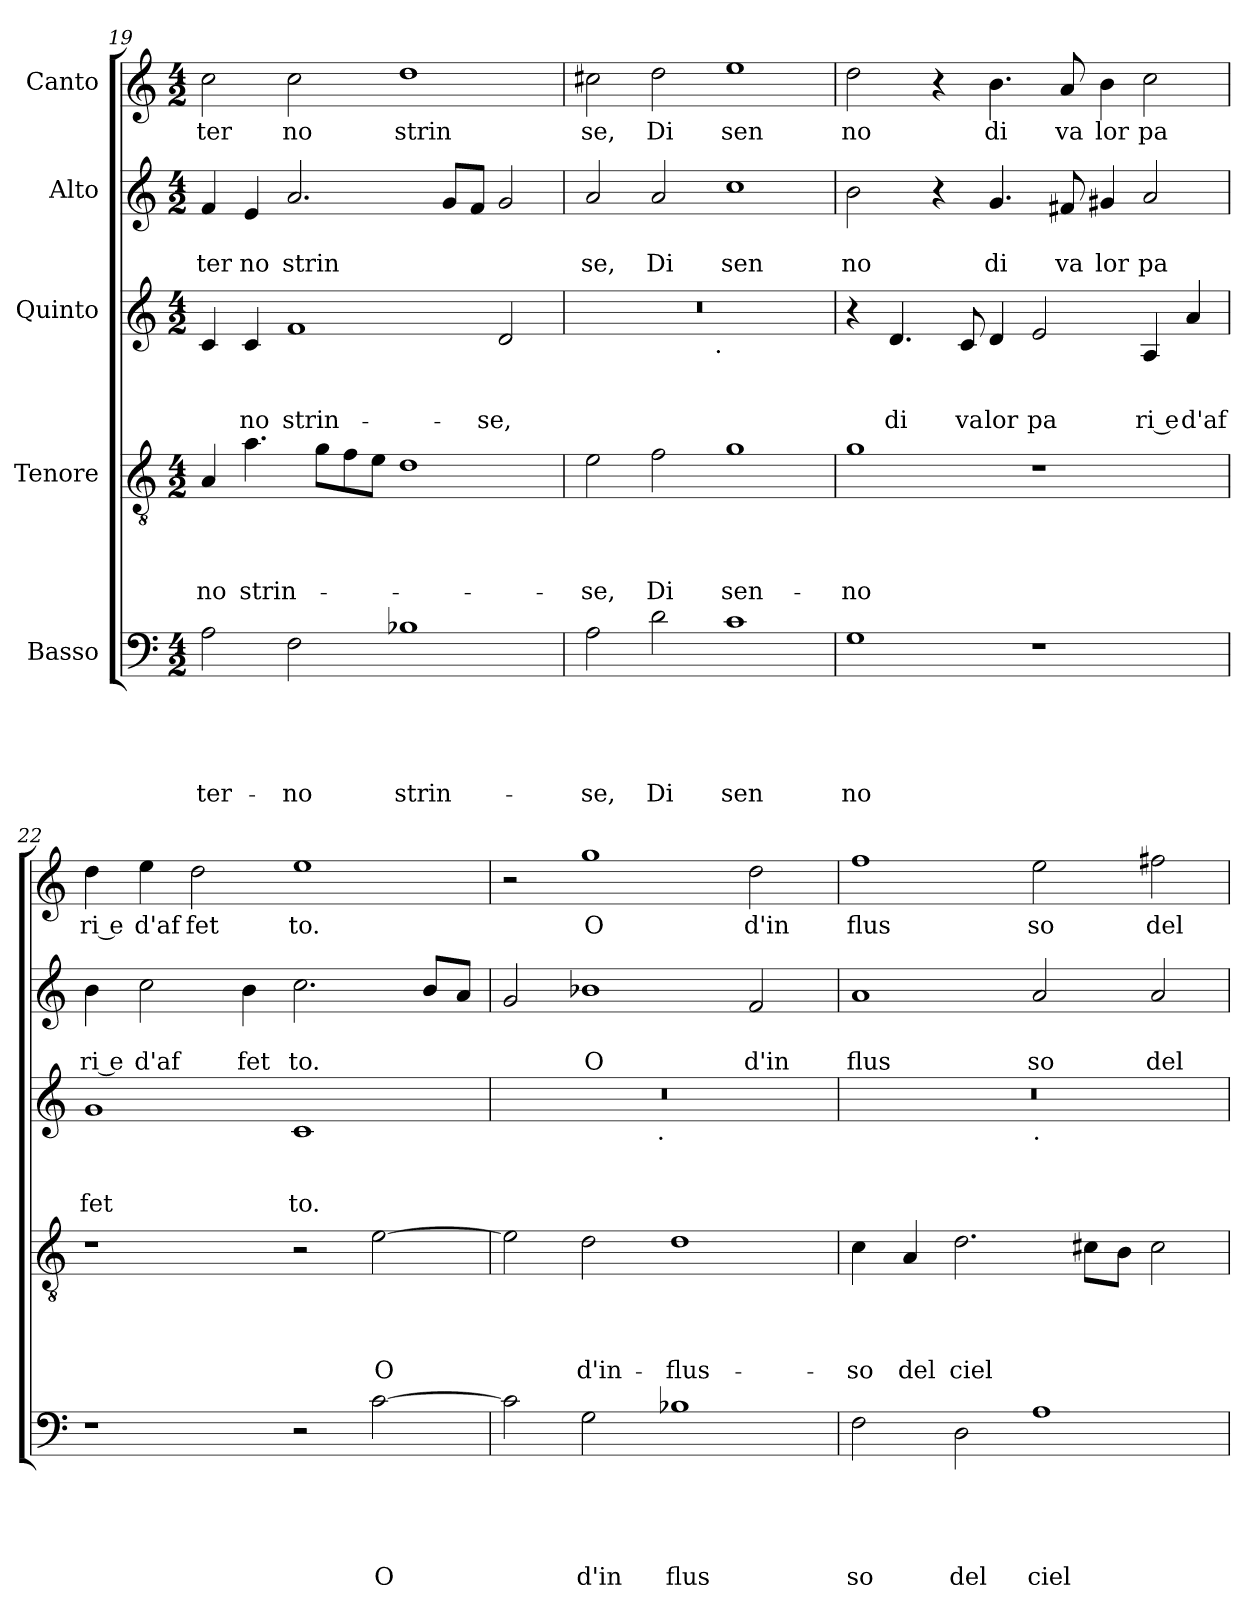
**kern	**text	**text	**text	**text	**text	**kern	**text	**text	**text	**text	**kern	**text	**text	**text	**kern	**text	**text	**kern	**text
*part5	*part5	*part5	*part5	*part5	*part5	*part4	*part4	*part4	*part4	*part4	*part3	*part3	*part3	*part3	*part2	*part2	*part2	*part1	*part1
*staff5	*staff5	*staff5	*staff5	*staff5	*staff5	*staff4	*staff4	*staff4	*staff4	*staff4	*staff3	*staff3	*staff3	*staff3	*staff2	*staff2	*staff2	*staff1	*staff1
*I"Basso	*	*	*	*	*	*I"Tenore	*	*	*	*	*I"Quinto	*	*	*	*I"Alto	*	*	*I"Canto	*
*clefF4	*	*	*	*	*	*clefGv2	*	*	*	*	*clefG2	*	*	*	*clefG2	*	*	*clefG2	*
*k[]	*	*	*	*	*	*k[]	*	*	*	*	*k[]	*	*	*	*k[]	*	*	*k[]	*
*C:	*	*	*	*	*	*C:	*	*	*	*	*C:	*	*	*	*C:	*	*	*C:	*
*M4/2	*	*	*	*	*	*M4/2	*	*	*	*	*M4/2	*	*	*	*M4/2	*	*	*M4/2	*
=19	=19	=19	=19	=19	=19	=19	=19	=19	=19	=19	=19	=19	=19	=19	=19	=19	=19	=19	=19
!	!	!	!	!	!LO:LY:b	!	!	!	!	!LO:LY:b	!	!	!	!	!	!	!LO:LY:b	!	!LO:LY:b
2A\	.	.	.	.	-ter-	4A/	.	.	.	-no	4c/	.	.	.	4f/	.	ter	2cc\	ter
!	!	!	!	!	!	!	!	!	!	!LO:LY:b	!	!	!	!LO:LY:b	!	!	!LO:LY:b	!	!
.	.	.	.	.	.	4.a\	.	.	.	strin-	4c/	.	.	-no	4e/	.	no	.	.
!	!	!	!	!	!LO:LY:b	!	!	!	!	!	!	!	!	!LO:LY:b	!	!	!LO:LY:b	!	!LO:LY:b
2F\	.	.	.	.	-no	.	.	.	.	.	1f	.	.	strin-	2.a/	.	strin	2cc\	no
.	.	.	.	.	.	8g\L	.	.	.	.	.	.	.	.	.	.	.	.	.
.	.	.	.	.	.	8f\	.	.	.	.	.	.	.	.	.	.	.	.	.
.	.	.	.	.	.	8e\J	.	.	.	.	.	.	.	.	.	.	.	.	.
!	!	!	!	!	!LO:LY:b	!	!	!	!	!	!	!	!	!	!	!	!	!	!LO:LY:b
1B-X	.	.	.	.	strin-	1d	.	.	.	.	.	.	.	.	.	.	.	1dd	strin
.	.	.	.	.	.	.	.	.	.	.	.	.	.	.	8g/L	.	.	.	.
.	.	.	.	.	.	.	.	.	.	.	.	.	.	.	8f/J	.	.	.	.
!	!	!	!	!	!	!	!	!	!	!	!	!	!	!LO:LY:b	!	!	!	!	!
.	.	.	.	.	.	.	.	.	.	.	2d/	.	.	-se,	2g/	.	.	.	.
!!LO:LB:g=z
=20	=20	=20	=20	=20	=20	=20	=20	=20	=20	=20	=20	=20	=20	=20	=20	=20	=20	=20	=20
!	!	!	!	!	!LO:LY:b	!	!	!	!	!LO:LY:b	!	!	!	!	!	!	!LO:LY:b	!	!LO:LY:b
*	*	*	*	*	*	*	*	*	*	*	*^	*	*	*	*	*	*	*	*
2A\	.	.	.	.	-se,	2e\	.	.	.	-se,	0r	2ryy	.	.	.	2a/	.	se,	2cc#X\	se,
!	!	!	!	!	!LO:LY:b	!	!	!	!	!LO:LY:b	!	!	!	!	!	!	!	!LO:LY:b	!	!LO:LY:b
2d\	.	.	.	.	Di	2f\	.	.	.	Di	.	4...ryy	.	.	.	2a/	.	Di	2dd\	Di
!	!	!	!	!	!	!	!	!	!	!	!	!LO:TX:b:t=.	!	!	!	!	!	!	!	!
.	.	.	.	.	.	.	.	.	.	.	.	1ryy	.	.	.	.	.	.	.	.
!	!	!	!	!	!LO:LY:b	!	!	!	!	!LO:LY:b	!	!	!	!	!	!	!	!LO:LY:b	!	!LO:LY:b
1c	.	.	.	.	sen	1g	.	.	.	sen-	.	.	.	.	.	1cc	.	sen	1ee	sen
.	.	.	.	.	.	.	.	.	.	.	.	32ryy	.	.	.	.	.	.	.	.
=21	=21	=21	=21	=21	=21	=21	=21	=21	=21	=21	=21	=21	=21	=21	=21	=21	=21	=21	=21	=21
!	!	!	!	!	!LO:LY:b	!	!	!	!	!LO:LY:b	!	!	!	!	!	!	!	!LO:LY:b	!	!LO:LY:b
*	*	*	*	*	*	*	*	*	*	*	*v	*v	*	*	*	*	*	*	*	*
1G	.	.	.	.	no	1g	.	.	.	-no	4r	.	.	.	2b\	.	no	2dd\	no
!	!	!	!	!	!	!	!	!	!	!	!	!	!	!LO:LY:b	!	!	!	!	!
.	.	.	.	.	.	.	.	.	.	.	4.d/	.	.	di	.	.	.	.	.
.	.	.	.	.	.	.	.	.	.	.	.	.	.	.	4r	.	.	4r	.
!	!	!	!	!	!	!	!	!	!	!	!	!	!	!LO:LY:b	!	!	!	!	!
.	.	.	.	.	.	.	.	.	.	.	8c/	.	.	va	.	.	.	.	.
!	!	!	!	!	!	!	!	!	!	!	!	!	!	!LO:LY:b	!	!	!LO:LY:b	!	!LO:LY:b
.	.	.	.	.	.	.	.	.	.	.	4d/	.	.	lor	4.g/	.	di	4.b\	di
!	!	!	!	!	!	!	!	!	!	!	!	!	!	!LO:LY:b	!	!	!	!	!
1r	.	.	.	.	.	1r	.	.	.	.	2e/	.	.	pa	.	.	.	.	.
!	!	!	!	!	!	!	!	!	!	!	!	!	!	!	!	!	!LO:LY:b	!	!LO:LY:b
.	.	.	.	.	.	.	.	.	.	.	.	.	.	.	8f#X/	.	va	8a/	va
!	!	!	!	!	!	!	!	!	!	!	!	!	!	!	!	!	!LO:LY:b	!	!LO:LY:b
.	.	.	.	.	.	.	.	.	.	.	.	.	.	.	4g#X/	.	lor	4b\	lor
!	!	!	!	!	!	!	!	!	!	!	!	!	!	!LO:LY:b:rj	!	!	!LO:LY:b	!	!LO:LY:b
.	.	.	.	.	.	.	.	.	.	.	4A/	.	.	ri e	2a/	.	pa	2cc\	pa
!	!	!	!	!	!	!	!	!	!	!	!	!	!	!LO:LY:b	!	!	!	!	!
.	.	.	.	.	.	.	.	.	.	.	4a/	.	.	d'af	.	.	.	.	.
=22	=22	=22	=22	=22	=22	=22	=22	=22	=22	=22	=22	=22	=22	=22	=22	=22	=22	=22	=22
!	!	!	!	!	!	!	!	!	!	!	!	!	!	!LO:LY:b	!	!	!LO:LY:b:rj	!	!LO:LY:b:rj
1r	.	.	.	.	.	1r	.	.	.	.	1g	.	.	fet	4b\	.	ri e	4dd\	ri e
!	!	!	!	!	!	!	!	!	!	!	!	!	!	!	!	!	!LO:LY:b	!	!LO:LY:b
.	.	.	.	.	.	.	.	.	.	.	.	.	.	.	2cc\	.	d'af	4ee\	d'af
!	!	!	!	!	!	!	!	!	!	!	!	!	!	!	!	!	!	!	!LO:LY:b
.	.	.	.	.	.	.	.	.	.	.	.	.	.	.	.	.	.	2dd\	fet
!	!	!	!	!	!	!	!	!	!	!	!	!	!	!	!	!	!LO:LY:b	!	!
.	.	.	.	.	.	.	.	.	.	.	.	.	.	.	4b\	.	fet	.	.
!	!	!	!	!	!	!	!	!	!	!	!	!	!	!LO:LY:b	!	!	!LO:LY:b	!	!LO:LY:b
2r	.	.	.	.	.	2r	.	.	.	.	1c	.	.	to.	2.cc\	.	to.	1ee	to.
!	!	!	!	!	!LO:LY:b	!	!	!	!	!LO:LY:b	!	!	!	!	!	!	!	!	!
[>2c\	.	.	.	.	O	[>2e\	.	.	.	O	.	.	.	.	.	.	.	.	.
.	.	.	.	.	.	.	.	.	.	.	.	.	.	.	8b/L	.	.	.	.
.	.	.	.	.	.	.	.	.	.	.	.	.	.	.	8a/J	.	.	.	.
=23	=23	=23	=23	=23	=23	=23	=23	=23	=23	=23	=23	=23	=23	=23	=23	=23	=23	=23	=23
*	*	*	*	*	*	*	*	*	*	*	*^	*	*	*	*	*	*	*	*
2c\]	.	.	.	.	.	2e\]	.	.	.	.	0r	2ryy	.	.	.	2g/	.	.	2r	.
!	!	!	!	!	!LO:LY:b	!	!	!	!	!LO:LY:b	!	!	!	!	!	!	!	!LO:LY:b	!	!LO:LY:b
2G\	.	.	.	.	d'in	2d\	.	.	.	d'in-	.	4...ryy	.	.	.	1b-X	.	O	1gg	O
!	!	!	!	!	!	!	!	!	!	!	!	!LO:TX:b:t=.	!	!	!	!	!	!	!	!
.	.	.	.	.	.	.	.	.	.	.	.	1ryy	.	.	.	.	.	.	.	.
!	!	!	!	!	!LO:LY:b	!	!	!	!	!LO:LY:b	!	!	!	!	!	!	!	!	!	!
1B-X	.	.	.	.	flus	1d	.	.	.	-flus-	.	.	.	.	.	.	.	.	.	.
!	!	!	!	!	!	!	!	!	!	!	!	!	!	!	!	!	!	!LO:LY:b	!	!LO:LY:b
.	.	.	.	.	.	.	.	.	.	.	.	.	.	.	.	2f/	.	d'in	2dd\	d'in
.	.	.	.	.	.	.	.	.	.	.	.	32ryy	.	.	.	.	.	.	.	.
=24	=24	=24	=24	=24	=24	=24	=24	=24	=24	=24	=24	=24	=24	=24	=24	=24	=24	=24	=24	=24
!	!	!	!	!	!LO:LY:b	!	!	!	!	!LO:LY:b	!	!	!	!	!	!	!	!LO:LY:b	!	!LO:LY:b
2F\	.	.	.	.	so	4c\	.	.	.	-so	0r	1ryy	.	.	.	1a	.	flus	1ff	flus
!	!	!	!	!	!	!	!	!	!	!LO:LY:b	!	!	!	!	!	!	!	!	!	!
.	.	.	.	.	.	4A/	.	.	.	del	.	.	.	.	.	.	.	.	.	.
!	!	!	!	!	!LO:LY:b	!	!	!	!	!LO:LY:b	!	!	!	!	!	!	!	!	!	!
2D\	.	.	.	.	del	2.d\	.	.	.	ciel	.	.	.	.	.	.	.	.	.	.
!	!	!	!	!	!	!	!	!	!	!	!	!LO:TX:b:t=.	!	!	!	!	!	!	!	!
!	!	!	!	!	!LO:LY:b	!	!	!	!	!	!	!	!	!	!	!	!	!LO:LY:b	!	!LO:LY:b
1A	.	.	.	.	ciel	.	.	.	.	.	.	1ryy	.	.	.	2a/	.	so	2ee\	so
.	.	.	.	.	.	8c#X\L	.	.	.	.	.	.	.	.	.	.	.	.	.	.
.	.	.	.	.	.	8B\J	.	.	.	.	.	.	.	.	.	.	.	.	.	.
!	!	!	!	!	!	!	!	!	!	!	!	!	!	!	!	!	!	!LO:LY:b	!	!LO:LY:b
.	.	.	.	.	.	2c#\	.	.	.	.	.	.	.	.	.	2a/	.	del	2ff#X\	del
*	*	*	*	*	*	*	*	*	*	*	*v	*v	*	*	*	*	*	*	*	*
=	=	=	=	=	=	=	=	=	=	=	=	=	=	=	=	=	=	=	=
*-	*-	*-	*-	*-	*-	*-	*-	*-	*-	*-	*-	*-	*-	*-	*-	*-	*-	*-	*-
